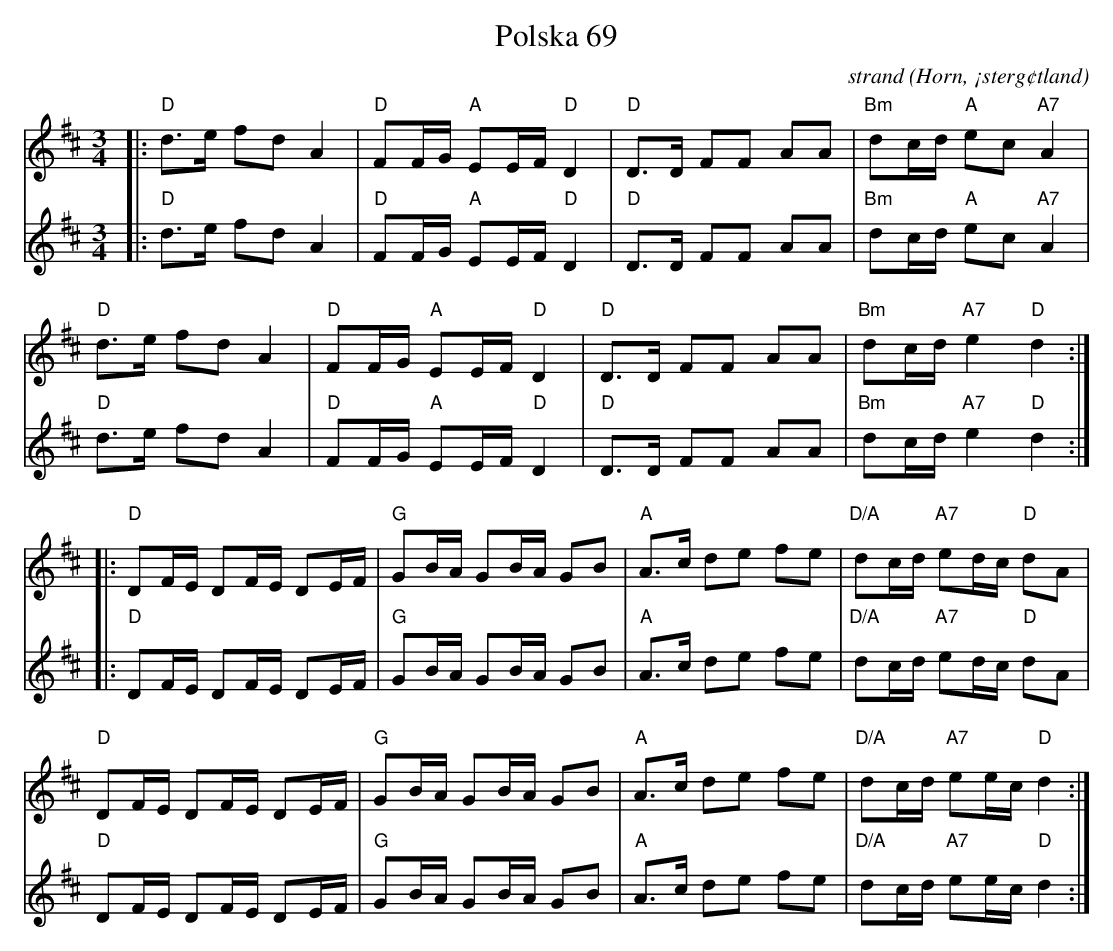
X:1
T:Polska 69
C: strand
O:Horn, ¡sterg¢tland
M:3/4
L:1/8
K:D
V:1
|:"D"d>e fd A2|"D"FF/G/"A" EE/F/ "D"D2|"D"D>D FF AA|"Bm"dc/d/ "A"ec "A7" A2|
"D"d>e fd A2|"D"FF/G/"A" EE/F/ "D"D2|"D"D>D FF AA|"Bm"dc/d/ "A7"e2 "D" d2:|
|:"D"DF/E/ DF/E/ DE/F/|"G"GB/A/ GB/A/ GB|"A"A>c de fe|"D/A"dc/d/ "A7"ed/c/ "D"dA|
"D"DF/E/ DF/E/ DE/F/|"G"GB/A/ GB/A/ GB|"A"A>c de fe|"D/A"dc/d/ "A7"ee/c/ "D" d2:|]
V:2
|:"D"d>e fd A2|"D"FF/G/"A" EE/F/ "D"D2|"D"D>D FF AA|"Bm"dc/d/ "A"ec "A7" A2|
"D"d>e fd A2|"D"FF/G/"A" EE/F/ "D"D2|"D"D>D FF AA|"Bm"dc/d/ "A7"e2 "D" d2:|
|:"D"DF/E/ DF/E/ DE/F/|"G"GB/A/ GB/A/ GB|"A"A>c de fe|"D/A"dc/d/ "A7"ed/c/ "D"dA|
"D"DF/E/ DF/E/ DE/F/|"G"GB/A/ GB/A/ GB|"A"A>c de fe|"D/A"dc/d/ "A7"ee/c/ "D" d2:|]
